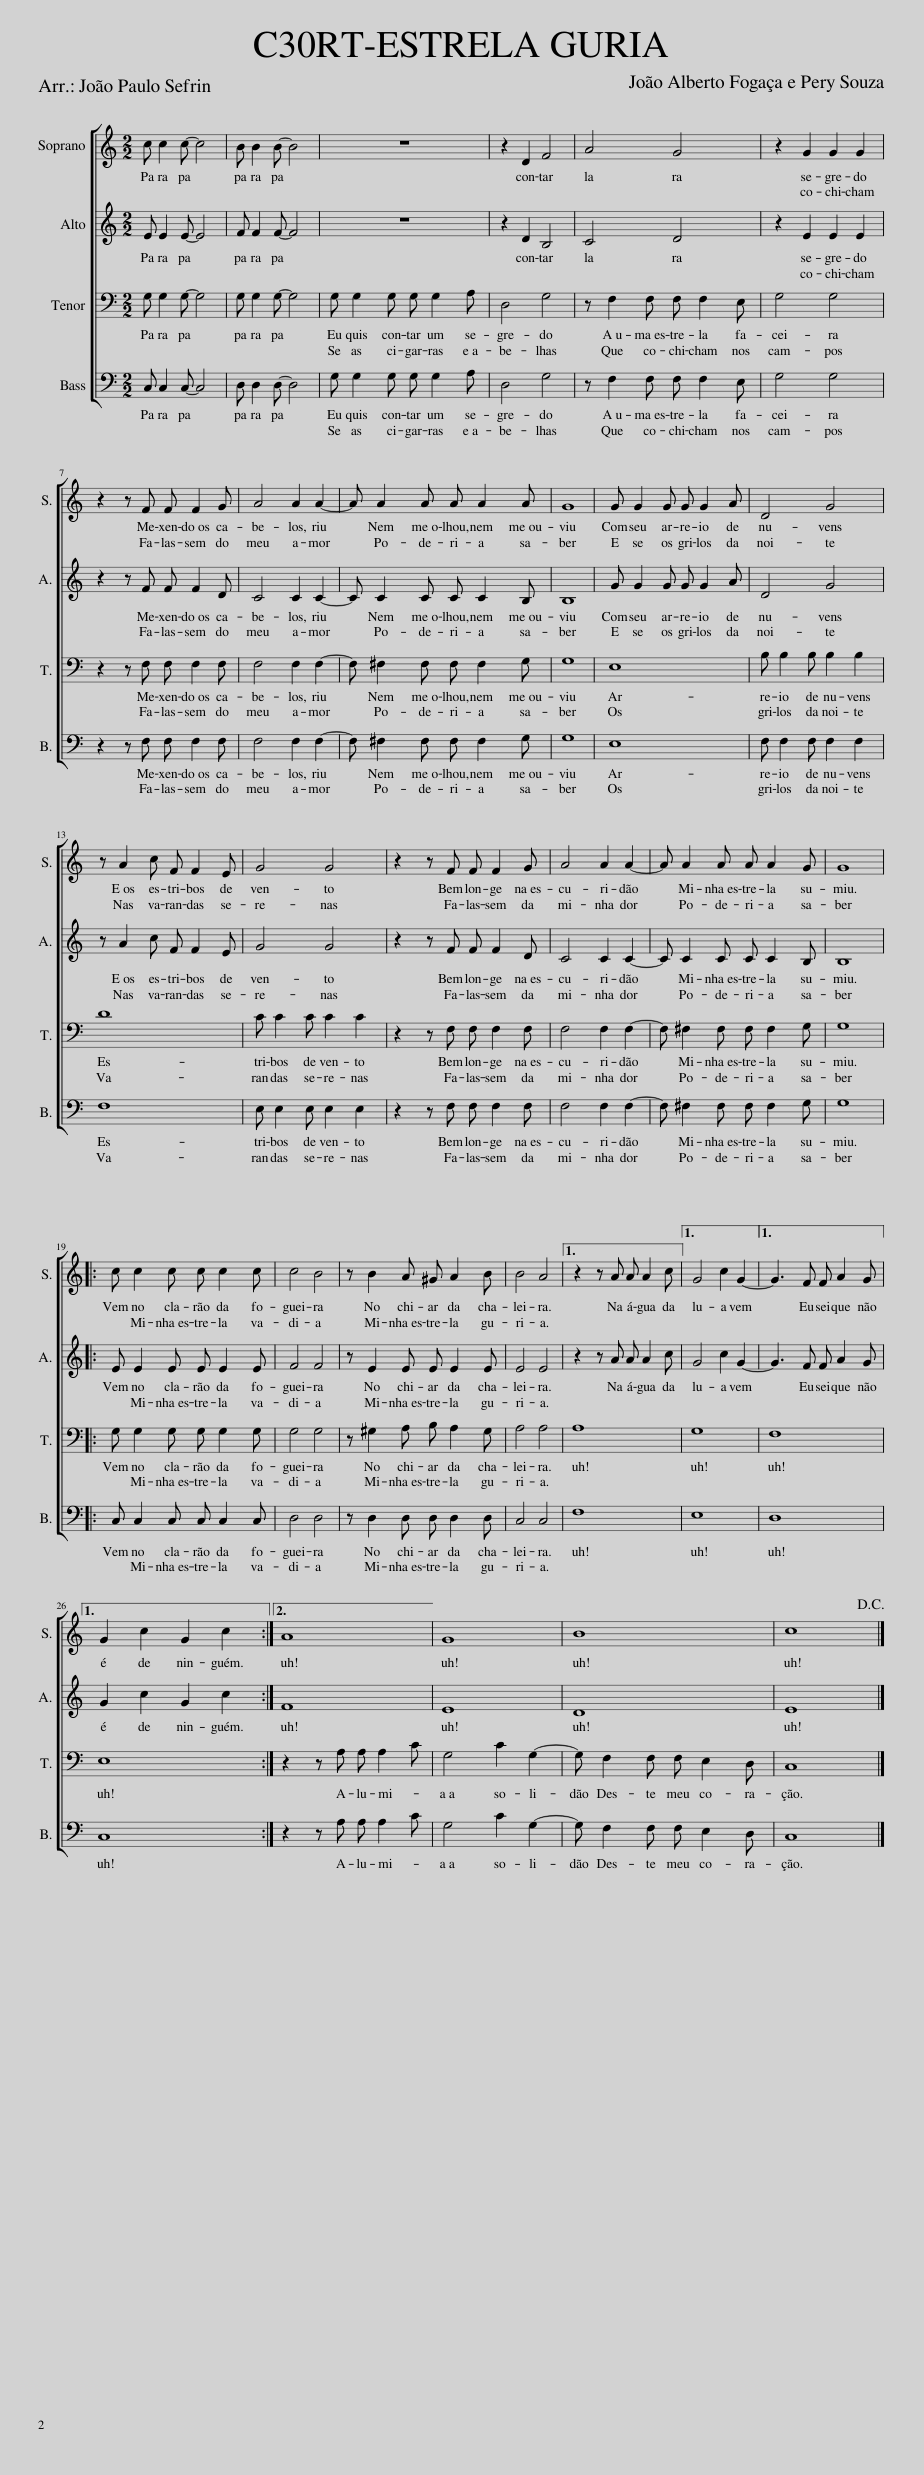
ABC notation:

X:1
%%score [ 1 2 3 4 ]
L:1/8
M:2/2
I:linebreak $
K:C
V:1 treble
V:2 treble
V:3 bass
V:4 bass
V:1
 c c2 c- c4 | B B2 B- B4 | z8 | z2 D2 F4 | A4 G4 | %5
 z2 G2 G2 G2 |$ z2 z F F F2 G | A4 A2 A2- | A A2 A A A2 A | G8 | %10
 G G2 G G G2 A | D4 G4 |$ z A2 c F F2 E | G4 G4 | z2 z F F F2 G | %15
 A4 A2 A2- | A A2 A A A2 G | G8 |:$ c c2 c c c2 c | c4 B4 | %20
 z B2 A ^G A2 B | B4 A4 |1 z2 z A A A2 c ||1 G4 c2 G2- ||1 G3 F F A2 G ||1$ %25
 G2 c2 G2 c2 :|2 A8 || G8 | B8 | c8!D.C.! |] %30
V:2
 E E2 E- E4 | F F2 F- F4 | z8 | z2 D2 B,4 | C4 D4 | %5
 z2 E2 E2 E2 |$ z2 z F F F2 D | C4 C2 C2- | C C2 C C C2 B, | B,8 | %10
 G G2 G G G2 A | D4 G4 |$ z A2 c F F2 E | G4 G4 | z2 z F F F2 D | %15
 C4 C2 C2- | C C2 C C C2 B, | B,8 |:$ E E2 E E E2 E | F4 F4 | %20
 z E2 E E E2 E | E4 E4 |1 z2 z A A A2 c ||1 G4 c2 G2- ||1 G3 F F A2 G ||1$ %25
 G2 c2 G2 c2 :|2 F8 || E8 | D8 | E8 |] %30
V:3
 G, G,2 G,- G,4 | G, G,2 G,- G,4 | G, G,2 G, G, G,2 A, | D,4 G,4 | z F,2 F, F, F,2 E, | %5
 G,4 G,4 |$ z2 z F, F, F,2 F, | F,4 F,2 F,2- | F, ^F,2 F, F, F,2 G, | G,8 | %10
 E,8 | B, B,2 B, B,2 B,2 |$ D8 | C C2 C C2 C2 | z2 z F, F, F,2 F, | %15
 F,4 F,2 F,2- | F, ^F,2 F, F, F,2 G, | G,8 |:$ G, G,2 G, G, G,2 G, | G,4 G,4 | %20
 z ^G,2 A, B, A,2 G, | A,4 A,4 |1 A,8 ||1 G,8 ||1 F,8 ||1$ %25
 E,8 :|2 z2 z A, A, A,2 C || G,4 C2 G,2- | G, F,2 F, F, E,2 D, | C,8 |] %30
V:4
 C, C,2 C,- C,4 | D, D,2 D,- D,4 | G, G,2 G, G, G,2 A, | D,4 G,4 | z F,2 F, F, F,2 E, | %5
 G,4 G,4 |$ z2 z F, F, F,2 F, | F,4 F,2 F,2- | F, ^F,2 F, F, F,2 G, | G,8 | %10
 E,8 | F, F,2 F, F,2 F,2 |$ F,8 | E, E,2 E, E,2 E,2 | z2 z F, F, F,2 F, | %15
 F,4 F,2 F,2- | F, ^F,2 F, F, F,2 G, | G,8 |:$ C, C,2 C, C, C,2 C, | D,4 D,4 | %20
 z D,2 D, D, D,2 D, | C,4 C,4 |1 F,8 ||1 E,8 ||1 D,8 ||1$ %25
 C,8 :|2 z2 z A, A, A,2 C || G,4 C2 G,2- | G, F,2 F, F, E,2 D, | C,8 |] %30
